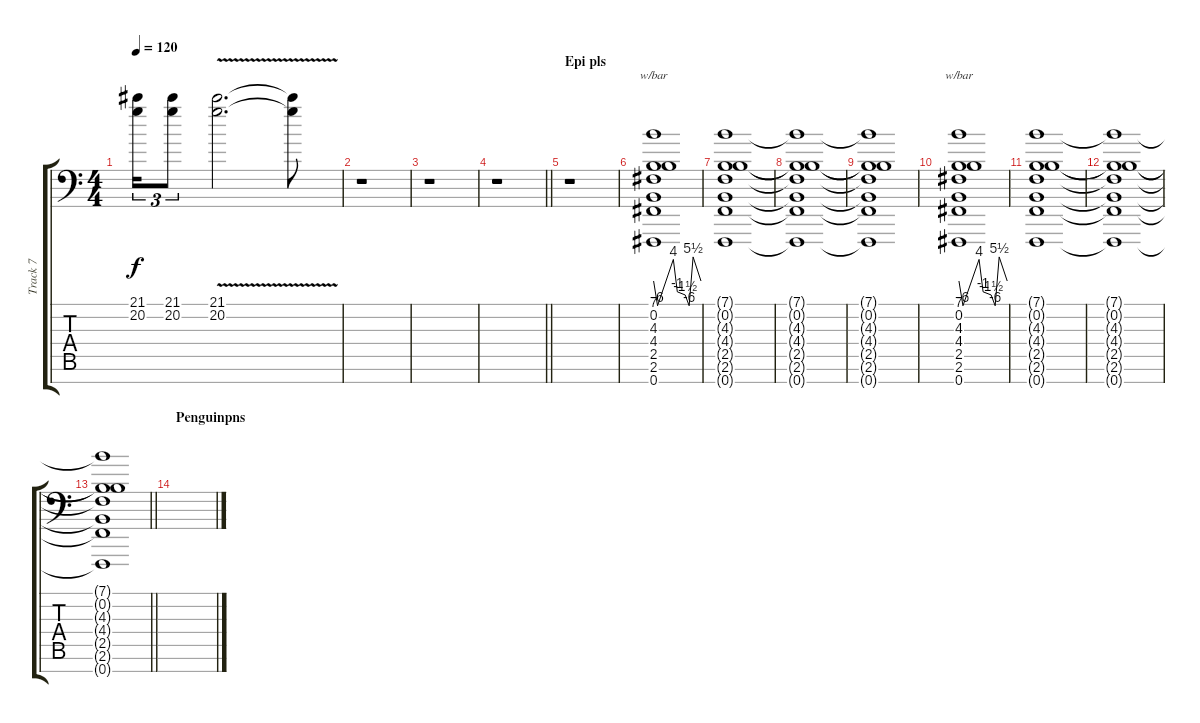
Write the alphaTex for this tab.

\track ("Track 7" "Track 7") {instrument ocarina}
\staff {score tabs}
\tuning (E4 B3 G3 D3 A2 E2 Gb1) {hide}
\ts (4 4)
\tempo 120
\clef f4
\ks c
(21.1 20.2).16{tu (3 2) dy f} (21.1 20.2).8{tu (3 2)} (21.1{v} 20.2{v}).2{d} (21.1{t} 20.2{t}).8 |
r.1 |
r.1 |
\barLineRight lightlight
r.1 |
\section ("" "Epi pls")
r.1 |
(7.1 0.2 4.3 4.4 2.5 2.6 0.7).1{tbe (custom default 0 0 5 -24 25 16 30 -4 40 -6 45 -24 50 22 60 0)} |
(7.1{t} 0.2{t} 4.3{t} 4.4{t} 2.5{t} 2.6{t} 0.7{t}).1 |
(7.1{t} 0.2{t} 4.3{t} 4.4{t} 2.5{t} 2.6{t} 0.7{t}).1 |
(7.1{t} 0.2{t} 4.3{t} 4.4{t} 2.5{t} 2.6{t} 0.7{t}).1 |
(7.1 0.2 4.3 4.4 2.5 2.6 0.7).1{tbe (custom default 0 0 5 -24 25 16 30 -4 40 -6 45 -24 50 22 60 0)} |
(7.1{t} 0.2{t} 4.3{t} 4.4{t} 2.5{t} 2.6{t} 0.7{t}).1 |
(7.1{t} 0.2{t} 4.3{t} 4.4{t} 2.5{t} 2.6{t} 0.7{t}).1 |
\barLineRight lightlight
(7.1{t} 0.2{t} 4.3{t} 4.4{t} 2.5{t} 2.6{t} 0.7{t}).1 |
\section ("" "Penguinpns")
